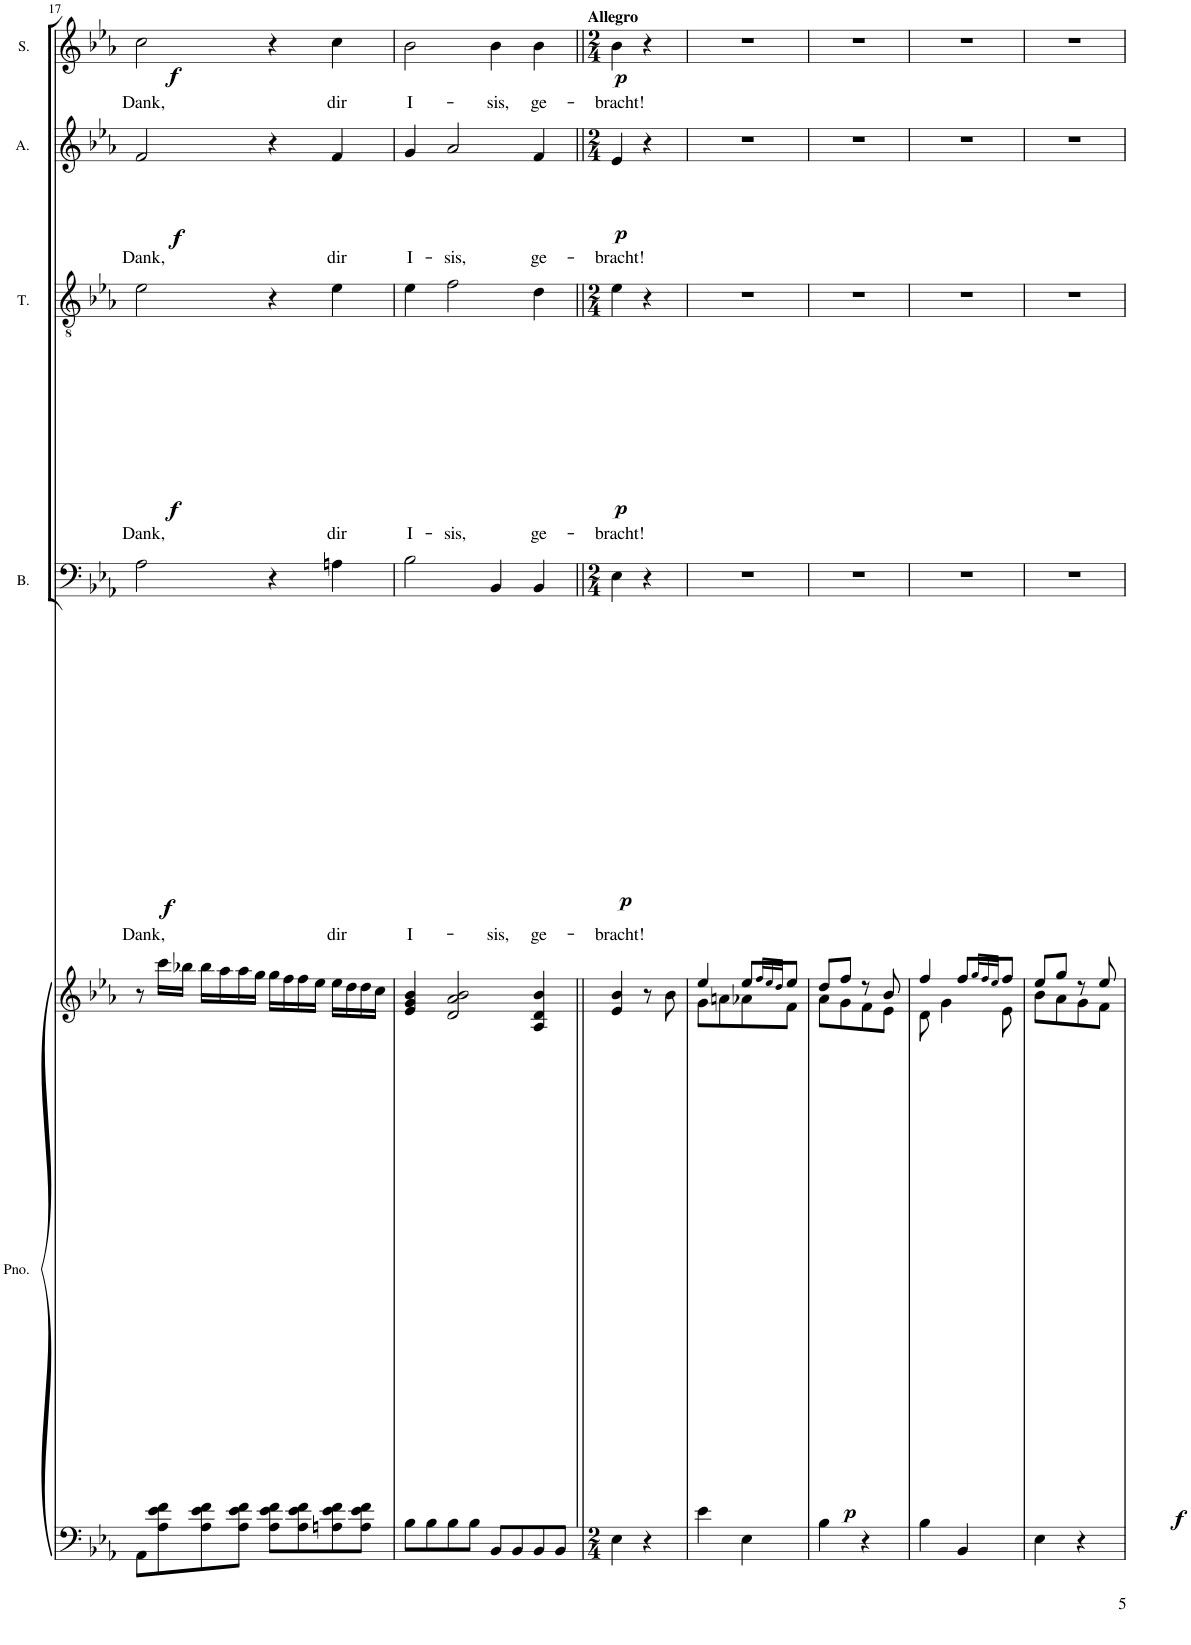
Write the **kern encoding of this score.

**kern	**kern	**dynam	**kern	**text	**dynam	**kern	**text	**dynam	**kern	**text	**dynam	**kern	**text	**dynam
*part5	*part5	*part5	*part4	*part4	*part4	*part3	*part3	*part3	*part2	*part2	*part2	*part1	*part1	*part1
*staff6	*staff5	*staff5/6	*staff4	*staff4	*staff4	*staff3	*staff3	*staff3	*staff2	*staff2	*staff2	*staff1	*staff1	*staff1
*I"Piano	*	*	*I"Bass	*	*	*I"Tenor	*	*	*I"Alto	*	*	*I"Soprano	*	*
*I'Pno.	*	*	*I'B.	*	*	*I'T.	*	*	*I'A.	*	*	*I'S.	*	*
!!LO:PB:g=z
*clefF4	*clefG2	*	*clefF4	*	*	*clefGv2	*	*	*clefG2	*	*	*clefG2	*	*
*k[b-e-a-]	*k[b-e-a-]	*	*k[b-e-a-]	*	*	*k[b-e-a-]	*	*	*k[b-e-a-]	*	*	*k[b-e-a-]	*	*
*M4/4	*M4/4	*	*M4/4	*	*	*M4/4	*	*	*M4/4	*	*	*M4/4	*	*
*met(c)	*met(c)	*	*met(c)	*	*	*met(c)	*	*	*met(c)	*	*	*met(c)	*	*
=17	=17	=17	=17	=17	=17	=17	=17	=17	=17	=17	=17	=17	=17	=17
!	!	!LO:DY:b=2	!	!LO:LY:b	!LO:DY:b	!	!LO:LY:b	!LO:DY:b	!	!LO:LY:b	!LO:DY:b	!	!LO:LY:b	!LO:DY:b
8AA-\L	8r	f	2A-\	Dank,	f	2e-\	Dank,	f	2f/	Dank,	f	2cc\	Dank,	f
!	!	!LO:DY:b=2	!	!	!	!	!	!	!	!	!	!	!	!
8A-\ 8e-\ 8f\	16ccc\LL	p	.	.	.	.	.	.	.	.	.	.	.	.
.	16bb-X\JJ	.	.	.	.	.	.	.	.	.	.	.	.	.
8A-\ 8e-\ 8f\	16bb-\LL	.	.	.	.	.	.	.	.	.	.	.	.	.
.	16aa-\	.	.	.	.	.	.	.	.	.	.	.	.	.
8A-\ 8e-\ 8f\J	16aa-\	.	.	.	.	.	.	.	.	.	.	.	.	.
.	16gg\JJ	.	.	.	.	.	.	.	.	.	.	.	.	.
8A-\ 8e-\ 8f\L	16gg\LL	.	4r	.	.	4r	.	.	4r	.	.	4r	.	.
.	16ff\	.	.	.	.	.	.	.	.	.	.	.	.	.
8A-\ 8e-\ 8f\	16ff\	.	.	.	.	.	.	.	.	.	.	.	.	.
.	16ee-\JJ	.	.	.	.	.	.	.	.	.	.	.	.	.
!	!	!	!	!LO:LY:b	!LO:DY:b	!	!LO:LY:b	!LO:DY:b	!	!LO:LY:b	!LO:DY:b	!	!LO:LY:b	!LO:DY:b
8An\ 8e-\ 8f\	16ee-\LL	.	4An\	dir	p	4e-\	dir	p	4f/	dir	p	4cc\	dir	p
.	16dd\	.	.	.	.	.	.	.	.	.	.	.	.	.
8A\ 8e-\ 8f\J	16dd\	.	.	.	.	.	.	.	.	.	.	.	.	.
.	16cc\JJ	.	.	.	.	.	.	.	.	.	.	.	.	.
=18	=18	=18	=18	=18	=18	=18	=18	=18	=18	=18	=18	=18	=18	=18
!	!	!	!	!LO:LY:b	!	!	!LO:LY:b	!	!	!LO:LY:b	!	!	!LO:LY:b	!
8B-\L	4e-/ 4g/ 4b-/	.	2B-\	I-	.	4e-\	I-	.	4g/	I-	.	2b-\	I-	.
8B-\	.	.	.	.	.	.	.	.	.	.	.	.	.	.
!	!	!	!	!	!	!	!LO:LY:b	!	!	!LO:LY:b	!	!	!	!
8B-\	2d/ 2a-/ 2b-/	.	.	.	.	2f\	-sis,	.	2a-/	-sis,	.	.	.	.
8B-\J	.	.	.	.	.	.	.	.	.	.	.	.	.	.
!	!	!	!	!LO:LY:b	!	!	!	!	!	!	!	!	!LO:LY:b	!
8BB-/L	.	.	4BB-/	-sis,	.	.	.	.	.	.	.	4b-\	-sis,	.
8BB-/	.	.	.	.	.	.	.	.	.	.	.	.	.	.
!	!	!	!	!LO:LY:b	!	!	!LO:LY:b	!	!	!LO:LY:b	!	!	!LO:LY:b	!
8BB-/	4A-/ 4d/ 4b-/	.	4BB-/	ge-	.	4d\	ge-	.	4f/	ge-	.	4b-\	ge-	.
8BB-/J	.	.	.	.	.	.	.	.	.	.	.	.	.	.
=19||	=19||	=19||	=19||	=19||	=19||	=19||	=19||	=19||	=19||	=19||	=19||	=19||	=19||	=19||
*M2/4	*	*	*M2/4	*	*	*M2/4	*	*	*M2/4	*	*	*M2/4	*	*
!	!	!	!	!	!	!	!	!	!	!	!	!LO:TX:a:B:t=Allegro	!	!
!	!	!	!	!LO:LY:b	!	!	!LO:LY:b	!	!	!LO:LY:b	!	!	!LO:LY:b	!
4E-\	4e-/ 4b-/	.	4E-\	-bracht!	.	4e-\	-bracht!	.	4e-/	-bracht!	.	4b-\	-bracht!	.
4r	8r	.	4r	.	.	4r	.	.	4r	.	.	4r	.	.
!	!	!LO:DY:b	!	!	!	!	!	!	!	!	!	!	!	!
.	8b-\	p	.	.	.	.	.	.	.	.	.	.	.	.
=20	=20	=20	=20	=20	=20	=20	=20	=20	=20	=20	=20	=20	=20	=20
*	*^	*	*	*	*	*	*	*	*	*	*	*	*	*
4e-\	4ee-/	8g\L	.	2r	.	.	2r	.	.	2r	.	.	2r	.	.
.	.	8an\	.	.	.	.	.	.	.	.	.	.	.	.	.
4E-\	8ee-/L	8a-X\	.	.	.	.	.	.	.	.	.	.	.	.	.
.	32qff/LLL	.	.	.	.	.	.	.	.	.	.	.	.	.	.
.	32qee-/	.	.	.	.	.	.	.	.	.	.	.	.	.	.
.	32qdd/JJJ	.	.	.	.	.	.	.	.	.	.	.	.	.	.
.	8ee-/J	8f\J	.	.	.	.	.	.	.	.	.	.	.	.	.
=21	=21	=21	=21	=21	=21	=21	=21	=21	=21	=21	=21	=21	=21	=21	=21
4B-\	8dd/L	8a-\L	.	2r	.	.	2r	.	.	2r	.	.	2r	.	.
.	8ff/J	8g\	.	.	.	.	.	.	.	.	.	.	.	.	.
4r	8r	8f\	.	.	.	.	.	.	.	.	.	.	.	.	.
.	8b-/	8e-\J	.	.	.	.	.	.	.	.	.	.	.	.	.
=22	=22	=22	=22	=22	=22	=22	=22	=22	=22	=22	=22	=22	=22	=22	=22
4B-\	4ff/	8d\	.	2r	.	.	2r	.	.	2r	.	.	2r	.	.
.	.	4g\	.	.	.	.	.	.	.	.	.	.	.	.	.
4BB-/	8ff/L	.	.	.	.	.	.	.	.	.	.	.	.	.	.
.	32qgg/LLL	.	.	.	.	.	.	.	.	.	.	.	.	.	.
.	32qff/	.	.	.	.	.	.	.	.	.	.	.	.	.	.
.	32qee-/JJJ	.	.	.	.	.	.	.	.	.	.	.	.	.	.
.	8ff/J	8e-\	.	.	.	.	.	.	.	.	.	.	.	.	.
=23	=23	=23	=23	=23	=23	=23	=23	=23	=23	=23	=23	=23	=23	=23	=23
4E-\	8ee-/L	8b-\L	.	2r	.	.	2r	.	.	2r	.	.	2r	.	.
.	8gg/J	8a-\	.	.	.	.	.	.	.	.	.	.	.	.	.
4r	8r	8g\	.	.	.	.	.	.	.	.	.	.	.	.	.
!	!	!	!LO:DY:b	!	!	!	!	!	!	!	!	!	!	!	!
.	8ee-/	8f\J	f	.	.	.	.	.	.	.	.	.	.	.	.
*	*v	*v	*	*	*	*	*	*	*	*	*	*	*	*	*
=	=	=	=	=	=	=	=	=	=	=	=	=	=	=
*-	*-	*-	*-	*-	*-	*-	*-	*-	*-	*-	*-	*-	*-	*-
